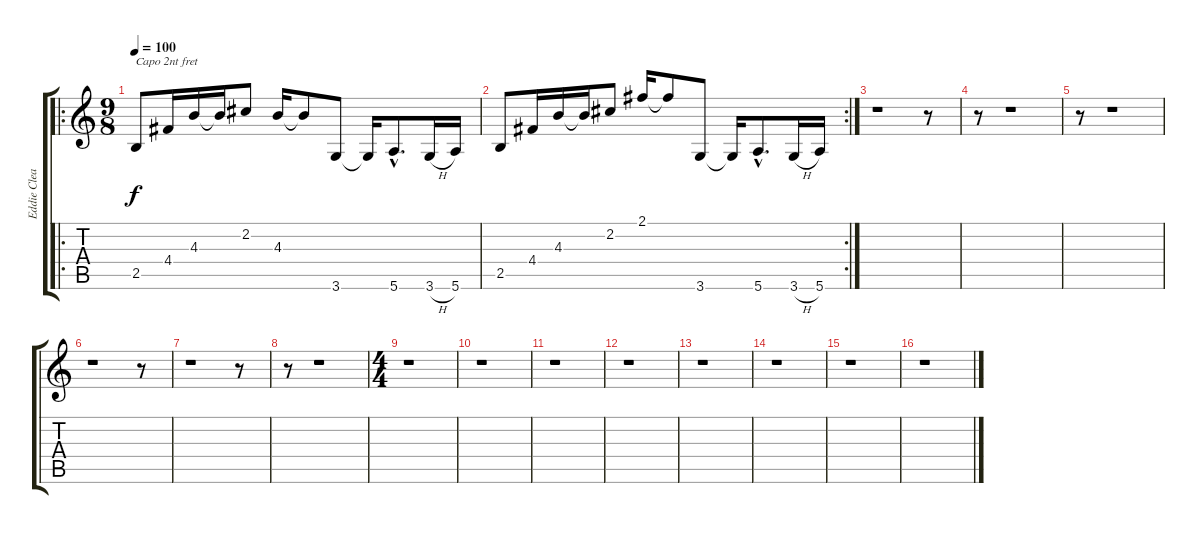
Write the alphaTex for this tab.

\track ("Eddie Clean" "Eddie Clea") {instrument electricguitarclean}
\staff {score tabs}
\tuning (E4 B3 G3 D3 A2 E2) {hide}
\ro
\ts (9 8)
\tempo 100
\clef g2
\ks c
2.5.8{txt "Capo 2nt fret" dy f instrument electricguitarclean} 4.4.16 4.3.16 4.3{t}.16 2.2.8 4.3.16 4.3{t}.8 3.6.8 3.6{t}.16 5.6{hac}.8{d} 3.6{h}.16 5.6.16 |
\rc 2
2.5.8 4.4.16 4.3.16 4.3{t}.16 2.2.8 2.1.16 2.1{t}.8 3.6.8 3.6{t}.16 5.6{hac}.8{d} 3.6{h}.16 5.6.16 |
r.1 r.8 |
r.8 r.1 |
r.8 r.1 |
r.1 r.8 |
r.1 r.8 |
r.8 r.1 |
\ts (4 4)
r.1 |
r.1 |
r.1 |
r.1 |
r.1 |
r.1 |
r.1 |
r.1
